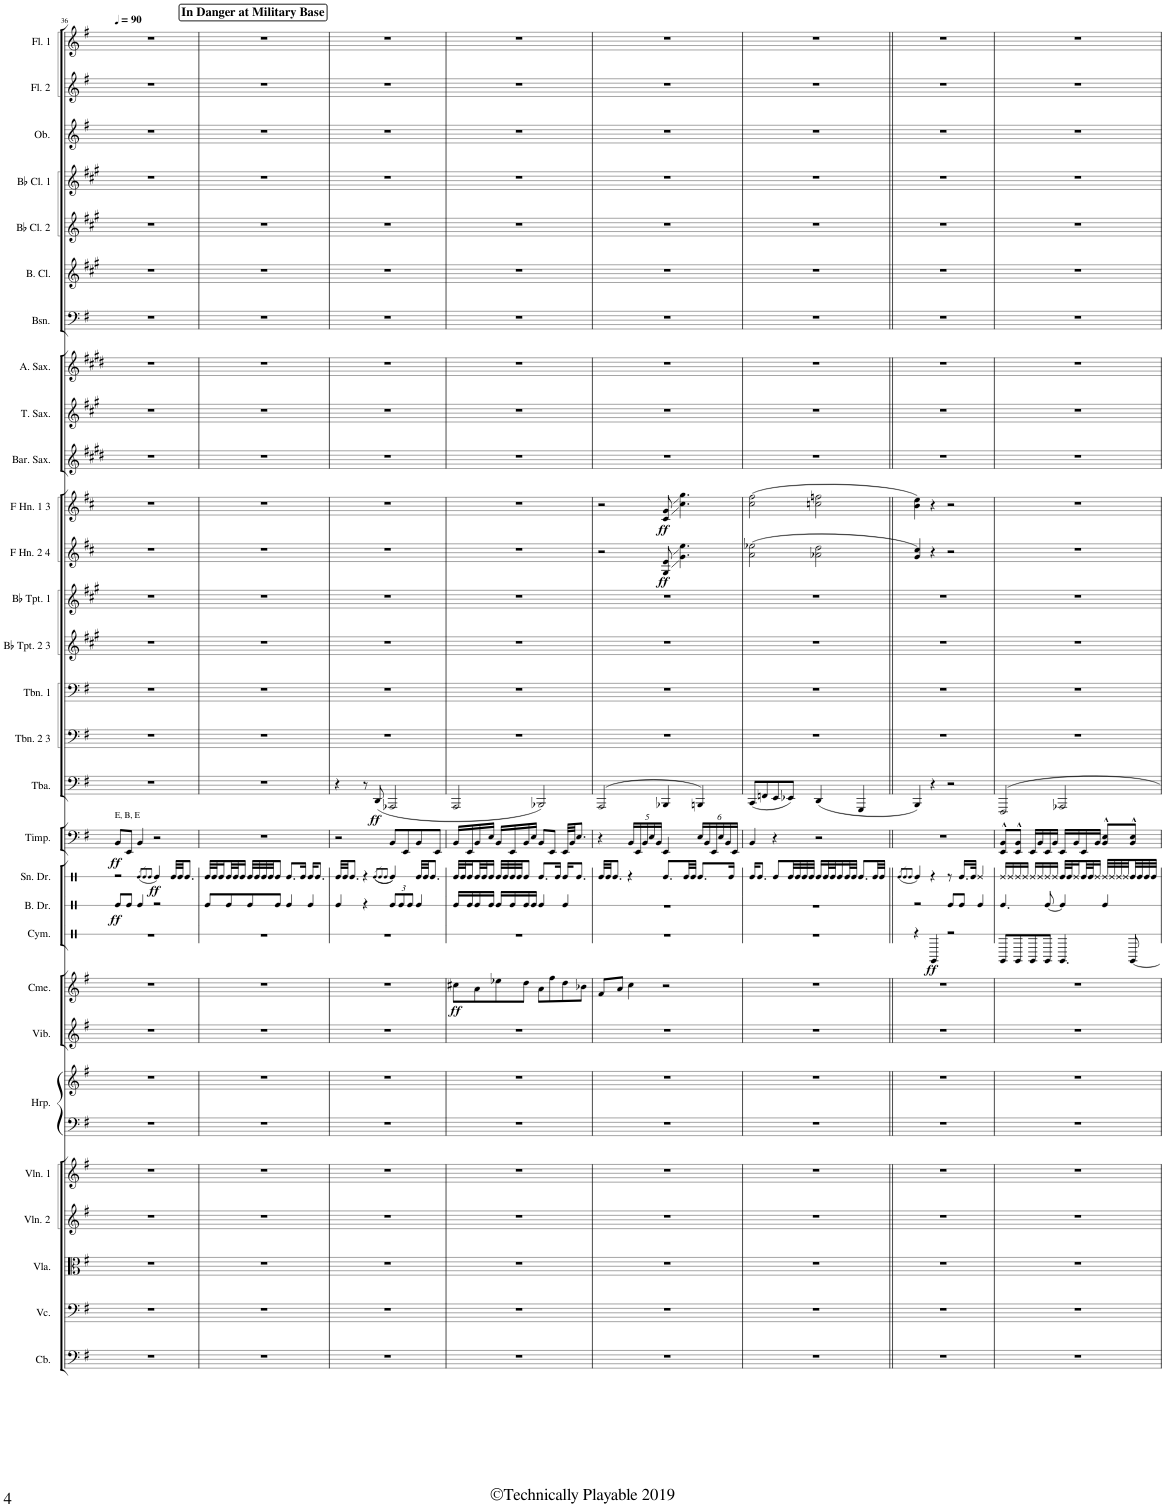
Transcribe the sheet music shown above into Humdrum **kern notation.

**kern	**kern	**kern	**kern	**kern	**kern	**kern	**kern	**kern	**dynam	**kern	**dynam	**kern	**dynam	**kern	**dynam	**kern	**dynam	**kern	**dynam	**kern	**kern	**kern	**kern	**kern	**dynam	**kern	**dynam	**kern	**kern	**kern	**kern	**kern	**kern	**kern	**kern	**kern	**kern
*part29	*part28	*part27	*part26	*part25	*part24	*part24	*part23	*part22	*part22	*part21	*part21	*part20	*part20	*part19	*part19	*part18	*part18	*part17	*part17	*part16	*part15	*part14	*part13	*part12	*part12	*part11	*part11	*part10	*part9	*part8	*part7	*part6	*part5	*part4	*part3	*part2	*part1
*staff30	*staff29	*staff28	*staff27	*staff26	*staff25	*staff24	*staff23	*staff22	*staff22	*staff21	*staff21	*staff20	*staff20	*staff19	*staff19	*staff18	*staff18	*staff17	*staff17	*staff16	*staff15	*staff14	*staff13	*staff12	*staff12	*staff11	*staff11	*staff10	*staff9	*staff8	*staff7	*staff6	*staff5	*staff4	*staff3	*staff2	*staff1
*I"Contrabass	*I"Violoncello	*I"Viola	*I"Violin 2	*I"Violin 1	*I"Harp	*	*I"Vibraphone	*I"Chimes	*	*I"Cymbal	*	*I"Bass Drum	*	*I"Snare Drum	*	*I"Timpani	*	*I"Tuba	*	*I"Trombone 2 &amp; 3	*I"Trombone 1	*I"Bb Trumpet 2 &amp; 3	*I"Bb Trumpet 1	*I"F Horn 2 &amp; 4	*	*I"F Horn 1 &amp; 3	*	*I"Baritone Saxophone	*I"Tenor Saxophone	*I"Alto Saxophone	*I"Bassoon	*I"Bass Clarinet	*I"Bb Clarinet 2	*I"Bb Clarinet 1	*I"Oboe	*I"Flute 2	*I"Flute 1
*I'Cb.	*I'Vc.	*I'Vla.	*I'Vln. 2	*I'Vln. 1	*I'Hrp.	*	*I'Vib.	*I'Cme.	*	*I'Cym.	*	*I'B. Dr.	*	*I'Sn. Dr.	*	*I'Timp.	*	*I'Tba.	*	*I'Tbn. 2 3	*I'Tbn. 1	*I'Bb Tpt. 2 3	*I'Bb Tpt. 1	*I'F Hn. 2 4	*	*I'F Hn. 1 3	*	*I'Bar. Sax.	*I'T. Sax.	*I'A. Sax.	*I'Bsn.	*I'B. Cl.	*I'Bb Cl. 2	*I'Bb Cl. 1	*I'Ob.	*I'Fl. 2	*I'Fl. 1
!!LO:PB:g=z
*clefF4	*clefF4	*clefC3	*clefG2	*clefG2	*clefF4	*clefG2	*clefG2	*clefG2	*	*clefX	*	*clefX	*	*clefX	*	*clefF4	*	*clefF4	*	*clefF4	*clefF4	*clefG2	*clefG2	*clefG2	*	*clefG2	*	*clefG2	*clefG2	*clefG2	*clefF4	*clefG2	*clefG2	*clefG2	*clefG2	*clefG2	*clefG2
*Trd7c12	*	*	*	*	*	*	*	*	*	*	*	*	*	*	*	*	*	*	*	*Trd1c2	*Trd1c2	*Trd1c2	*Trd1c2	*Trd4c7	*	*Trd4c7	*	*Trd12c21	*Trd8c14	*Trd5c9	*	*Trd8c14	*Trd1c2	*Trd1c2	*	*	*
*k[f#]	*k[f#]	*k[f#]	*k[f#]	*k[f#]	*k[f#]	*k[f#]	*k[f#]	*k[f#]	*	*k[]	*	*k[]	*	*k[]	*	*k[f#]	*	*k[f#]	*	*k[f#]	*k[f#]	*k[f#c#g#]	*k[f#c#g#]	*k[f#c#]	*	*k[f#c#]	*	*k[f#c#g#d#]	*k[f#c#g#]	*k[f#c#g#d#]	*k[f#]	*k[f#c#g#]	*k[f#c#g#]	*k[f#c#g#]	*k[f#]	*k[f#]	*k[f#]
*M4/4	*M4/4	*M4/4	*M4/4	*M4/4	*M4/4	*M4/4	*M4/4	*M4/4	*	*M4/4	*	*M4/4	*	*M4/4	*	*M4/4	*	*M4/4	*	*M4/4	*M4/4	*M4/4	*M4/4	*M4/4	*	*M4/4	*	*M4/4	*M4/4	*M4/4	*M4/4	*M4/4	*M4/4	*M4/4	*M4/4	*M4/4	*M4/4
*MM90	*MM90	*MM90	*MM90	*MM90	*MM90	*MM90	*MM90	*MM90	*	*MM90	*	*MM90	*	*MM90	*	*MM90	*	*MM90	*	*MM90	*MM90	*MM90	*MM90	*MM90	*	*MM90	*	*MM90	*MM90	*MM90	*MM90	*MM90	*MM90	*MM90	*MM90	*MM90	*MM90
=36	=36	=36	=36	=36	=36	=36	=36	=36	=36	=36	=36	=36	=36	=36	=36	=36	=36	=36	=36	=36	=36	=36	=36	=36	=36	=36	=36	=36	=36	=36	=36	=36	=36	=36	=36	=36	=36
!	!	!	!	!	!	!	!	!	!	!	!	!	!	!	!	!	!	!	!	!	!	!	!	!	!	!	!	!	!	!	!	!	!	!	!	!	!LO:TX:a:B:t=In Danger at Military Base
!	!	!	!	!	!	!	!	!	!	!	!	!	!	!	!	!LO:TX:a:t=E, B, E	!	!	!	!	!	!	!	!	!	!	!	!	!	!	!	!	!	!	!	!	!
!	!	!	!	!	!	!	!	!	!	!	!	!	!LO:DY:b	!	!	!	!LO:DY:b	!	!	!	!	!	!	!	!	!	!	!	!	!	!	!	!	!	!	!	!
1r	1r	1r	1r	1r	1r	1r	1r	1r	.	1r	.	8Re/L	ff	2r	.	8BB/L	ff	1r	.	1r	1r	1r	1r	1r	.	1r	.	1r	1r	1r	1r	1r	1r	1r	1r	1r	1r
.	.	.	.	.	.	.	.	.	.	.	.	8Re/J	.	.	.	8EE/J	.	.	.	.	.	.	.	.	.	.	.	.	.	.	.	.	.	.	.	.	.
.	.	.	.	.	.	.	.	.	.	.	.	4Re/	.	.	.	4BB/	.	.	.	.	.	.	.	.	.	.	.	.	.	.	.	.	.	.	.	.	.
.	.	.	.	.	.	.	.	.	.	.	.	.	.	(8qRe/L	.	.	.	.	.	.	.	.	.	.	.	.	.	.	.	.	.	.	.	.	.	.	.
.	.	.	.	.	.	.	.	.	.	.	.	.	.	8qRe/	.	.	.	.	.	.	.	.	.	.	.	.	.	.	.	.	.	.	.	.	.	.	.
.	.	.	.	.	.	.	.	.	.	.	.	.	.	8qRe/J	.	.	.	.	.	.	.	.	.	.	.	.	.	.	.	.	.	.	.	.	.	.	.
!	!	!	!	!	!	!	!	!	!	!	!	!	!	!	!LO:DY:b	!	!	!	!	!	!	!	!	!	!	!	!	!	!	!	!	!	!	!	!	!	!
.	.	.	.	.	.	.	.	.	.	.	.	2r	.	4Re/)	ff	2r	.	.	.	.	.	.	.	.	.	.	.	.	.	.	.	.	.	.	.	.	.
.	.	.	.	.	.	.	.	.	.	.	.	.	.	32Re/LLL	.	.	.	.	.	.	.	.	.	.	.	.	.	.	.	.	.	.	.	.	.	.	.
.	.	.	.	.	.	.	.	.	.	.	.	.	.	32Re/JJ	.	.	.	.	.	.	.	.	.	.	.	.	.	.	.	.	.	.	.	.	.	.	.
.	.	.	.	.	.	.	.	.	.	.	.	.	.	8.Re/J	.	.	.	.	.	.	.	.	.	.	.	.	.	.	.	.	.	.	.	.	.	.	.
=37	=37	=37	=37	=37	=37	=37	=37	=37	=37	=37	=37	=37	=37	=37	=37	=37	=37	=37	=37	=37	=37	=37	=37	=37	=37	=37	=37	=37	=37	=37	=37	=37	=37	=37	=37	=37	=37
1r	1r	1r	1r	1r	1r	1r	1r	1r	.	1r	.	8Re/L	.	32Re/LLL	.	1r	.	1r	.	1r	1r	1r	1r	1r	.	1r	.	1r	1r	1r	1r	1r	1r	1r	1r	1r	1r
.	.	.	.	.	.	.	.	.	.	.	.	.	.	32Re/J	.	.	.	.	.	.	.	.	.	.	.	.	.	.	.	.	.	.	.	.	.	.	.
.	.	.	.	.	.	.	.	.	.	.	.	.	.	16Re/	.	.	.	.	.	.	.	.	.	.	.	.	.	.	.	.	.	.	.	.	.	.	.
.	.	.	.	.	.	.	.	.	.	.	.	8Re/	.	32Re/L	.	.	.	.	.	.	.	.	.	.	.	.	.	.	.	.	.	.	.	.	.	.	.
.	.	.	.	.	.	.	.	.	.	.	.	.	.	32Re/J	.	.	.	.	.	.	.	.	.	.	.	.	.	.	.	.	.	.	.	.	.	.	.
.	.	.	.	.	.	.	.	.	.	.	.	.	.	16Re/JJ	.	.	.	.	.	.	.	.	.	.	.	.	.	.	.	.	.	.	.	.	.	.	.
.	.	.	.	.	.	.	.	.	.	.	.	8Re/	.	32Re/LLL	.	.	.	.	.	.	.	.	.	.	.	.	.	.	.	.	.	.	.	.	.	.	.
.	.	.	.	.	.	.	.	.	.	.	.	.	.	32Re/	.	.	.	.	.	.	.	.	.	.	.	.	.	.	.	.	.	.	.	.	.	.	.
.	.	.	.	.	.	.	.	.	.	.	.	.	.	32Re/	.	.	.	.	.	.	.	.	.	.	.	.	.	.	.	.	.	.	.	.	.	.	.
.	.	.	.	.	.	.	.	.	.	.	.	.	.	32Re/JJ	.	.	.	.	.	.	.	.	.	.	.	.	.	.	.	.	.	.	.	.	.	.	.
.	.	.	.	.	.	.	.	.	.	.	.	8Re/J	.	8Re/J	.	.	.	.	.	.	.	.	.	.	.	.	.	.	.	.	.	.	.	.	.	.	.
.	.	.	.	.	.	.	.	.	.	.	.	4Re/	.	8.Re/L	.	.	.	.	.	.	.	.	.	.	.	.	.	.	.	.	.	.	.	.	.	.	.
.	.	.	.	.	.	.	.	.	.	.	.	.	.	16Re/Jk	.	.	.	.	.	.	.	.	.	.	.	.	.	.	.	.	.	.	.	.	.	.	.
.	.	.	.	.	.	.	.	.	.	.	.	4Re/	.	16Re/KL	.	.	.	.	.	.	.	.	.	.	.	.	.	.	.	.	.	.	.	.	.	.	.
.	.	.	.	.	.	.	.	.	.	.	.	.	.	8.Re/J	.	.	.	.	.	.	.	.	.	.	.	.	.	.	.	.	.	.	.	.	.	.	.
=38	=38	=38	=38	=38	=38	=38	=38	=38	=38	=38	=38	=38	=38	=38	=38	=38	=38	=38	=38	=38	=38	=38	=38	=38	=38	=38	=38	=38	=38	=38	=38	=38	=38	=38	=38	=38	=38
1r	1r	1r	1r	1r	1r	1r	1r	1r	.	1r	.	4Re/	.	32Re/LLL	.	2r	.	4r	.	1r	1r	1r	1r	1r	.	1r	.	1r	1r	1r	1r	1r	1r	1r	1r	1r	1r
.	.	.	.	.	.	.	.	.	.	.	.	.	.	32Re/JJ	.	.	.	.	.	.	.	.	.	.	.	.	.	.	.	.	.	.	.	.	.	.	.
.	.	.	.	.	.	.	.	.	.	.	.	.	.	8.Re/J	.	.	.	.	.	.	.	.	.	.	.	.	.	.	.	.	.	.	.	.	.	.	.
.	.	.	.	.	.	.	.	.	.	.	.	4r	.	4r	.	.	.	8r	.	.	.	.	.	.	.	.	.	.	.	.	.	.	.	.	.	.	.
!	!	!	!	!	!	!	!	!	!	!	!	!	!	!	!	!	!	!	!LO:DY:b	!	!	!	!	!	!	!	!	!	!	!	!	!	!	!	!	!	!
.	.	.	.	.	.	.	.	.	.	.	.	.	.	.	.	.	.	(8DD/	ff	.	.	.	.	.	.	.	.	.	.	.	.	.	.	.	.	.	.
.	.	.	.	.	.	.	.	.	.	.	.	.	.	((8qRe/L	.	.	.	.	.	.	.	.	.	.	.	.	.	.	.	.	.	.	.	.	.	.	.
.	.	.	.	.	.	.	.	.	.	.	.	.	.	8qRe/	.	.	.	.	.	.	.	.	.	.	.	.	.	.	.	.	.	.	.	.	.	.	.
.	.	.	.	.	.	.	.	.	.	.	.	.	.	8qRe/J	.	.	.	.	.	.	.	.	.	.	.	.	.	.	.	.	.	.	.	.	.	.	.
*	*	*	*	*	*	*	*	*	*	*	*	*Xbrackettup	*	*	*	*	*	*	*	*	*	*	*	*	*	*	*	*	*	*	*	*	*	*	*	*	*
.	.	.	.	.	.	.	.	.	.	.	.	12Re/L	.	4Re/))	.	8BB/L	.	2AAA-X/	.	.	.	.	.	.	.	.	.	.	.	.	.	.	.	.	.	.	.
.	.	.	.	.	.	.	.	.	.	.	.	12Re/	.	.	.	.	.	.	.	.	.	.	.	.	.	.	.	.	.	.	.	.	.	.	.	.	.
.	.	.	.	.	.	.	.	.	.	.	.	.	.	.	.	8EE/	.	.	.	.	.	.	.	.	.	.	.	.	.	.	.	.	.	.	.	.	.
.	.	.	.	.	.	.	.	.	.	.	.	12Re/J	.	.	.	.	.	.	.	.	.	.	.	.	.	.	.	.	.	.	.	.	.	.	.	.	.
.	.	.	.	.	.	.	.	.	.	.	.	4Re/	.	32Re/LLL	.	8BB/	.	.	.	.	.	.	.	.	.	.	.	.	.	.	.	.	.	.	.	.	.
.	.	.	.	.	.	.	.	.	.	.	.	.	.	32Re/JJ	.	.	.	.	.	.	.	.	.	.	.	.	.	.	.	.	.	.	.	.	.	.	.
.	.	.	.	.	.	.	.	.	.	.	.	.	.	8.Re/J	.	.	.	.	.	.	.	.	.	.	.	.	.	.	.	.	.	.	.	.	.	.	.
.	.	.	.	.	.	.	.	.	.	.	.	.	.	.	.	8EE/J	.	.	.	.	.	.	.	.	.	.	.	.	.	.	.	.	.	.	.	.	.
=39	=39	=39	=39	=39	=39	=39	=39	=39	=39	=39	=39	=39	=39	=39	=39	=39	=39	=39	=39	=39	=39	=39	=39	=39	=39	=39	=39	=39	=39	=39	=39	=39	=39	=39	=39	=39	=39
!	!	!	!	!	!	!	!	!	!LO:DY:b	!	!	!	!	!	!	!	!	!	!	!	!	!	!	!	!	!	!	!	!	!	!	!	!	!	!	!	!
1r	1r	1r	1r	1r	1r	1r	1r	8cc#X\L	ff	1r	.	16Re/LL	.	32Re/LLL	.	16BB/LL	.	2AAA/	.	1r	1r	1r	1r	1r	.	1r	.	1r	1r	1r	1r	1r	1r	1r	1r	1r	1r
.	.	.	.	.	.	.	.	.	.	.	.	.	.	32Re/J	.	.	.	.	.	.	.	.	.	.	.	.	.	.	.	.	.	.	.	.	.	.	.
.	.	.	.	.	.	.	.	.	.	.	.	16Re/	.	16Re/	.	16EE/	.	.	.	.	.	.	.	.	.	.	.	.	.	.	.	.	.	.	.	.	.
.	.	.	.	.	.	.	.	8a\	.	.	.	16Re/	.	32Re/L	.	16BB/	.	.	.	.	.	.	.	.	.	.	.	.	.	.	.	.	.	.	.	.	.
.	.	.	.	.	.	.	.	.	.	.	.	.	.	32Re/J	.	.	.	.	.	.	.	.	.	.	.	.	.	.	.	.	.	.	.	.	.	.	.
.	.	.	.	.	.	.	.	.	.	.	.	16Re/JJ	.	16Re/JJ	.	16E/JJ	.	.	.	.	.	.	.	.	.	.	.	.	.	.	.	.	.	.	.	.	.
.	.	.	.	.	.	.	.	8ee-X\	.	.	.	16Re/LL	.	32Re/LLL	.	16BB/LL	.	.	.	.	.	.	.	.	.	.	.	.	.	.	.	.	.	.	.	.	.
.	.	.	.	.	.	.	.	.	.	.	.	.	.	32Re/	.	.	.	.	.	.	.	.	.	.	.	.	.	.	.	.	.	.	.	.	.	.	.
.	.	.	.	.	.	.	.	.	.	.	.	16Re/	.	32Re/	.	16EE/	.	.	.	.	.	.	.	.	.	.	.	.	.	.	.	.	.	.	.	.	.
.	.	.	.	.	.	.	.	.	.	.	.	.	.	32Re/JJ	.	.	.	.	.	.	.	.	.	.	.	.	.	.	.	.	.	.	.	.	.	.	.
.	.	.	.	.	.	.	.	8dd\J	.	.	.	16Re/	.	8Re/J	.	16BB/	.	.	.	.	.	.	.	.	.	.	.	.	.	.	.	.	.	.	.	.	.
.	.	.	.	.	.	.	.	.	.	.	.	16Re/JJ	.	.	.	16E/JJ	.	.	.	.	.	.	.	.	.	.	.	.	.	.	.	.	.	.	.	.	.
.	.	.	.	.	.	.	.	8a\L	.	.	.	4Re/	.	8.Re/L	.	8BB/L	.	2BBB-X/)	.	.	.	.	.	.	.	.	.	.	.	.	.	.	.	.	.	.	.
.	.	.	.	.	.	.	.	8ff#\	.	.	.	.	.	.	.	8EE/J	.	.	.	.	.	.	.	.	.	.	.	.	.	.	.	.	.	.	.	.	.
.	.	.	.	.	.	.	.	.	.	.	.	.	.	16Re/Jk	.	.	.	.	.	.	.	.	.	.	.	.	.	.	.	.	.	.	.	.	.	.	.
.	.	.	.	.	.	.	.	8dd\	.	.	.	4Re/	.	16Re/KL	.	32EE/LLL	.	.	.	.	.	.	.	.	.	.	.	.	.	.	.	.	.	.	.	.	.
.	.	.	.	.	.	.	.	.	.	.	.	.	.	.	.	32BB/JJ	.	.	.	.	.	.	.	.	.	.	.	.	.	.	.	.	.	.	.	.	.
.	.	.	.	.	.	.	.	.	.	.	.	.	.	8.Re/J	.	8.E/J	.	.	.	.	.	.	.	.	.	.	.	.	.	.	.	.	.	.	.	.	.
.	.	.	.	.	.	.	.	8b-X\J	.	.	.	.	.	.	.	.	.	.	.	.	.	.	.	.	.	.	.	.	.	.	.	.	.	.	.	.	.
=40	=40	=40	=40	=40	=40	=40	=40	=40	=40	=40	=40	=40	=40	=40	=40	=40	=40	=40	=40	=40	=40	=40	=40	=40	=40	=40	=40	=40	=40	=40	=40	=40	=40	=40	=40	=40	=40
1r	1r	1r	1r	1r	1r	1r	1r	8f#/L	.	1r	.	1r	.	32Re/LLL	.	4r	.	(>2AAA/	.	1r	1r	1r	1r	2r	.	2r	.	1r	1r	1r	1r	1r	1r	1r	1r	1r	1r
.	.	.	.	.	.	.	.	.	.	.	.	.	.	32Re/JJ	.	.	.	.	.	.	.	.	.	.	.	.	.	.	.	.	.	.	.	.	.	.	.
.	.	.	.	.	.	.	.	.	.	.	.	.	.	8.Re/J	.	.	.	.	.	.	.	.	.	.	.	.	.	.	.	.	.	.	.	.	.	.	.
.	.	.	.	.	.	.	.	8a/J	.	.	.	.	.	.	.	.	.	.	.	.	.	.	.	.	.	.	.	.	.	.	.	.	.	.	.	.	.
*	*	*	*	*	*	*	*	*	*	*	*	*	*	*	*	*Xbrackettup	*	*	*	*	*	*	*	*	*	*	*	*	*	*	*	*	*	*	*	*	*
.	.	.	.	.	.	.	.	4cc\	.	.	.	.	.	4r	.	20BB/LL	.	.	.	.	.	.	.	.	.	.	.	.	.	.	.	.	.	.	.	.	.
.	.	.	.	.	.	.	.	.	.	.	.	.	.	.	.	20EE/	.	.	.	.	.	.	.	.	.	.	.	.	.	.	.	.	.	.	.	.	.
.	.	.	.	.	.	.	.	.	.	.	.	.	.	.	.	20BB/	.	.	.	.	.	.	.	.	.	.	.	.	.	.	.	.	.	.	.	.	.
.	.	.	.	.	.	.	.	.	.	.	.	.	.	.	.	20E/	.	.	.	.	.	.	.	.	.	.	.	.	.	.	.	.	.	.	.	.	.
.	.	.	.	.	.	.	.	.	.	.	.	.	.	.	.	20BB/JJ	.	.	.	.	.	.	.	.	.	.	.	.	.	.	.	.	.	.	.	.	.
!	!	!	!	!	!	!	!	!	!	!	!	!	!	!	!	!	!	!	!	!	!	!	!	!	!LO:DY:b	!	!LO:DY:b	!	!	!	!	!	!	!	!	!	!
.	.	.	.	.	.	.	.	2r	.	.	.	.	.	8.Re/L	.	4EE/	.	4BBB-X/	.	.	.	.	.	8G/ 8e/	ff	8c#/ 8g/	ff	.	.	.	.	.	.	.	.	.	.
.	.	.	.	.	.	.	.	.	.	.	.	.	.	.	.	.	.	.	.	.	.	.	.	4.g\ 4.ee\	.	4.cc#\ 4.gg\	.	.	.	.	.	.	.	.	.	.	.
.	.	.	.	.	.	.	.	.	.	.	.	.	.	32Re/LL	.	.	.	.	.	.	.	.	.	.	.	.	.	.	.	.	.	.	.	.	.	.	.
.	.	.	.	.	.	.	.	.	.	.	.	.	.	32Re/JJJ	.	.	.	.	.	.	.	.	.	.	.	.	.	.	.	.	.	.	.	.	.	.	.
.	.	.	.	.	.	.	.	.	.	.	.	.	.	8.Re/L	.	24E/LL	.	4BBBn/)	.	.	.	.	.	.	.	.	.	.	.	.	.	.	.	.	.	.	.
.	.	.	.	.	.	.	.	.	.	.	.	.	.	.	.	24BB/	.	.	.	.	.	.	.	.	.	.	.	.	.	.	.	.	.	.	.	.	.
.	.	.	.	.	.	.	.	.	.	.	.	.	.	.	.	24EE/	.	.	.	.	.	.	.	.	.	.	.	.	.	.	.	.	.	.	.	.	.
.	.	.	.	.	.	.	.	.	.	.	.	.	.	.	.	24E/	.	.	.	.	.	.	.	.	.	.	.	.	.	.	.	.	.	.	.	.	.
.	.	.	.	.	.	.	.	.	.	.	.	.	.	.	.	24BB/	.	.	.	.	.	.	.	.	.	.	.	.	.	.	.	.	.	.	.	.	.
.	.	.	.	.	.	.	.	.	.	.	.	.	.	16Re/Jk	.	.	.	.	.	.	.	.	.	.	.	.	.	.	.	.	.	.	.	.	.	.	.
.	.	.	.	.	.	.	.	.	.	.	.	.	.	.	.	24EE/JJ	.	.	.	.	.	.	.	.	.	.	.	.	.	.	.	.	.	.	.	.	.
=41	=41	=41	=41	=41	=41	=41	=41	=41	=41	=41	=41	=41	=41	=41	=41	=41	=41	=41	=41	=41	=41	=41	=41	=41	=41	=41	=41	=41	=41	=41	=41	=41	=41	=41	=41	=41	=41
1r	1r	1r	1r	1r	1r	1r	1r	1r	.	1r	.	1r	.	16Re/KL	.	4BB/	.	(8CC/L	.	1r	1r	1r	1r	(2a\ 2ee-X\	.	(2cc#\ 2ff#\	.	1r	1r	1r	1r	1r	1r	1r	1r	1r	1r
.	.	.	.	.	.	.	.	.	.	.	.	.	.	8.Re/J	.	.	.	.	.	.	.	.	.	.	.	.	.	.	.	.	.	.	.	.	.	.	.
.	.	.	.	.	.	.	.	.	.	.	.	.	.	.	.	.	.	8FFn/	.	.	.	.	.	.	.	.	.	.	.	.	.	.	.	.	.	.	.
.	.	.	.	.	.	.	.	.	.	.	.	.	.	8Re/L	.	4r	.	8EE/	.	.	.	.	.	.	.	.	.	.	.	.	.	.	.	.	.	.	.
.	.	.	.	.	.	.	.	.	.	.	.	.	.	32Re/LL	.	.	.	8EE-X/J)	.	.	.	.	.	.	.	.	.	.	.	.	.	.	.	.	.	.	.
.	.	.	.	.	.	.	.	.	.	.	.	.	.	32Re/	.	.	.	.	.	.	.	.	.	.	.	.	.	.	.	.	.	.	.	.	.	.	.
.	.	.	.	.	.	.	.	.	.	.	.	.	.	32Re/	.	.	.	.	.	.	.	.	.	.	.	.	.	.	.	.	.	.	.	.	.	.	.
.	.	.	.	.	.	.	.	.	.	.	.	.	.	32Re/JJJ	.	.	.	.	.	.	.	.	.	.	.	.	.	.	.	.	.	.	.	.	.	.	.
.	.	.	.	.	.	.	.	.	.	.	.	.	.	16Re/LL	.	2r	.	(4DD/	.	.	.	.	.	2a-X\ 2dd\	.	2ccn\ 2ffn\	.	.	.	.	.	.	.	.	.	.	.
.	.	.	.	.	.	.	.	.	.	.	.	.	.	32Re/L	.	.	.	.	.	.	.	.	.	.	.	.	.	.	.	.	.	.	.	.	.	.	.
.	.	.	.	.	.	.	.	.	.	.	.	.	.	32Re/J	.	.	.	.	.	.	.	.	.	.	.	.	.	.	.	.	.	.	.	.	.	.	.
.	.	.	.	.	.	.	.	.	.	.	.	.	.	16Re/	.	.	.	.	.	.	.	.	.	.	.	.	.	.	.	.	.	.	.	.	.	.	.
.	.	.	.	.	.	.	.	.	.	.	.	.	.	32Re/L	.	.	.	.	.	.	.	.	.	.	.	.	.	.	.	.	.	.	.	.	.	.	.
.	.	.	.	.	.	.	.	.	.	.	.	.	.	32Re/JJJ	.	.	.	.	.	.	.	.	.	.	.	.	.	.	.	.	.	.	.	.	.	.	.
.	.	.	.	.	.	.	.	.	.	.	.	.	.	8.Re/L	.	.	.	4GGG/	.	.	.	.	.	.	.	.	.	.	.	.	.	.	.	.	.	.	.
.	.	.	.	.	.	.	.	.	.	.	.	.	.	32Re/LL	.	.	.	.	.	.	.	.	.	.	.	.	.	.	.	.	.	.	.	.	.	.	.
.	.	.	.	.	.	.	.	.	.	.	.	.	.	32Re/JJJ	.	.	.	.	.	.	.	.	.	.	.	.	.	.	.	.	.	.	.	.	.	.	.
=42||	=42||	=42||	=42||	=42||	=42||	=42||	=42||	=42||	=42||	=42||	=42||	=42||	=42||	=42||	=42||	=42||	=42||	=42||	=42||	=42||	=42||	=42||	=42||	=42||	=42||	=42||	=42||	=42||	=42||	=42||	=42||	=42||	=42||	=42||	=42||	=42||	=42||
.	.	.	.	.	.	.	.	.	.	.	.	.	.	(8qRe/L	.	.	.	.	.	.	.	.	.	.	.	.	.	.	.	.	.	.	.	.	.	.	.
.	.	.	.	.	.	.	.	.	.	.	.	.	.	8qRe/	.	.	.	.	.	.	.	.	.	.	.	.	.	.	.	.	.	.	.	.	.	.	.
.	.	.	.	.	.	.	.	.	.	.	.	.	.	8qRe/J	.	.	.	.	.	.	.	.	.	.	.	.	.	.	.	.	.	.	.	.	.	.	.
1r	1r	1r	1r	1r	1r	1r	1r	1r	.	4r	.	2r	.	4Re/)	.	1r	.	4BBB/)	.	1r	1r	1r	1r	4g/ 4cc#/)	.	4b\ 4ee\)	.	1r	1r	1r	1r	1r	1r	1r	1r	1r	1r
!	!	!	!	!	!	!	!	!	!	!	!LO:DY:b	!	!	!	!	!	!	!	!	!	!	!	!	!	!	!	!	!	!	!	!	!	!	!	!	!	!
.	.	.	.	.	.	.	.	.	.	4A/	ff	.	.	4r	.	.	.	4r	.	.	.	.	.	4r	.	4r	.	.	.	.	.	.	.	.	.	.	.
.	.	.	.	.	.	.	.	.	.	2r	.	8Re/L	.	8r	.	.	.	2r	.	.	.	.	.	2r	.	2r	.	.	.	.	.	.	.	.	.	.	.
.	.	.	.	.	.	.	.	.	.	.	.	8Re/J	.	16.Re/LL	.	.	.	.	.	.	.	.	.	.	.	.	.	.	.	.	.	.	.	.	.	.	.
.	.	.	.	.	.	.	.	.	.	.	.	.	.	32Re/JJk	.	.	.	.	.	.	.	.	.	.	.	.	.	.	.	.	.	.	.	.	.	.	.
.	.	.	.	.	.	.	.	.	.	.	.	4Re/	.	4Re/	.	.	.	.	.	.	.	.	.	.	.	.	.	.	.	.	.	.	.	.	.	.	.
=43	=43	=43	=43	=43	=43	=43	=43	=43	=43	=43	=43	=43	=43	=43	=43	=43	=43	=43	=43	=43	=43	=43	=43	=43	=43	=43	=43	=43	=43	=43	=43	=43	=43	=43	=43	=43	=43
1r	1r	1r	1r	1r	1r	1r	1r	1r	.	8A/L	.	4.Re/	.	16Re/LL	.	8EE/^^ 8BB/^^L	.	2FFF#/	.	1r	1r	1r	1r	1r	.	1r	.	1r	1r	1r	1r	1r	1r	1r	1r	1r	1r
.	.	.	.	.	.	.	.	.	.	.	.	.	.	16Re/	.	.	.	.	.	.	.	.	.	.	.	.	.	.	.	.	.	.	.	.	.	.	.
.	.	.	.	.	.	.	.	.	.	8A/	.	.	.	16Re/	.	8EE/^^ 8BB/^^J	.	.	.	.	.	.	.	.	.	.	.	.	.	.	.	.	.	.	.	.	.
.	.	.	.	.	.	.	.	.	.	.	.	.	.	16Re/JJ	.	.	.	.	.	.	.	.	.	.	.	.	.	.	.	.	.	.	.	.	.	.	.
.	.	.	.	.	.	.	.	.	.	8A/	.	.	.	16Re/LL	.	16EE/LL	.	.	.	.	.	.	.	.	.	.	.	.	.	.	.	.	.	.	.	.	.
.	.	.	.	.	.	.	.	.	.	.	.	.	.	16Re/	.	16BB/	.	.	.	.	.	.	.	.	.	.	.	.	.	.	.	.	.	.	.	.	.
.	.	.	.	.	.	.	.	.	.	8A/J	.	[8Re/	.	16Re/	.	16EE/	.	.	.	.	.	.	.	.	.	.	.	.	.	.	.	.	.	.	.	.	.
.	.	.	.	.	.	.	.	.	.	.	.	.	.	16Re/JJ	.	16BB/JJ	.	.	.	.	.	.	.	.	.	.	.	.	.	.	.	.	.	.	.	.	.
.	.	.	.	.	.	.	.	.	.	4.A/	.	4Re/]	.	32Re/LLL	.	16EE/LL	.	2AAA-X/	.	.	.	.	.	.	.	.	.	.	.	.	.	.	.	.	.	.	.
.	.	.	.	.	.	.	.	.	.	.	.	.	.	32Re/J	.	.	.	.	.	.	.	.	.	.	.	.	.	.	.	.	.	.	.	.	.	.	.
.	.	.	.	.	.	.	.	.	.	.	.	.	.	16Re/	.	16BB/	.	.	.	.	.	.	.	.	.	.	.	.	.	.	.	.	.	.	.	.	.
.	.	.	.	.	.	.	.	.	.	.	.	.	.	32Re/L	.	16EE/	.	.	.	.	.	.	.	.	.	.	.	.	.	.	.	.	.	.	.	.	.
.	.	.	.	.	.	.	.	.	.	.	.	.	.	32Re/J	.	.	.	.	.	.	.	.	.	.	.	.	.	.	.	.	.	.	.	.	.	.	.
.	.	.	.	.	.	.	.	.	.	.	.	.	.	16Re/JJ	.	16BB/JJ	.	.	.	.	.	.	.	.	.	.	.	.	.	.	.	.	.	.	.	.	.
.	.	.	.	.	.	.	.	.	.	.	.	4Re/	.	32Re/LLL	.	8BB/^^ 8E/^^L	.	.	.	.	.	.	.	.	.	.	.	.	.	.	.	.	.	.	.	.	.
.	.	.	.	.	.	.	.	.	.	.	.	.	.	32Re/	.	.	.	.	.	.	.	.	.	.	.	.	.	.	.	.	.	.	.	.	.	.	.
.	.	.	.	.	.	.	.	.	.	.	.	.	.	32Re/	.	.	.	.	.	.	.	.	.	.	.	.	.	.	.	.	.	.	.	.	.	.	.
.	.	.	.	.	.	.	.	.	.	.	.	.	.	32Re/	.	.	.	.	.	.	.	.	.	.	.	.	.	.	.	.	.	.	.	.	.	.	.
.	.	.	.	.	.	.	.	.	.	[8A/	.	.	.	32Re/	.	8BB/^^ 8E/^^J	.	.	.	.	.	.	.	.	.	.	.	.	.	.	.	.	.	.	.	.	.
.	.	.	.	.	.	.	.	.	.	.	.	.	.	32Re/	.	.	.	.	.	.	.	.	.	.	.	.	.	.	.	.	.	.	.	.	.	.	.
.	.	.	.	.	.	.	.	.	.	.	.	.	.	32Re/	.	.	.	.	.	.	.	.	.	.	.	.	.	.	.	.	.	.	.	.	.	.	.
.	.	.	.	.	.	.	.	.	.	.	.	.	.	32Re/JJJ	.	.	.	.	.	.	.	.	.	.	.	.	.	.	.	.	.	.	.	.	.	.	.
=	=	=	=	=	=	=	=	=	=	=	=	=	=	=	=	=	=	=	=	=	=	=	=	=	=	=	=	=	=	=	=	=	=	=	=	=	=
*-	*-	*-	*-	*-	*-	*-	*-	*-	*-	*-	*-	*-	*-	*-	*-	*-	*-	*-	*-	*-	*-	*-	*-	*-	*-	*-	*-	*-	*-	*-	*-	*-	*-	*-	*-	*-	*-
